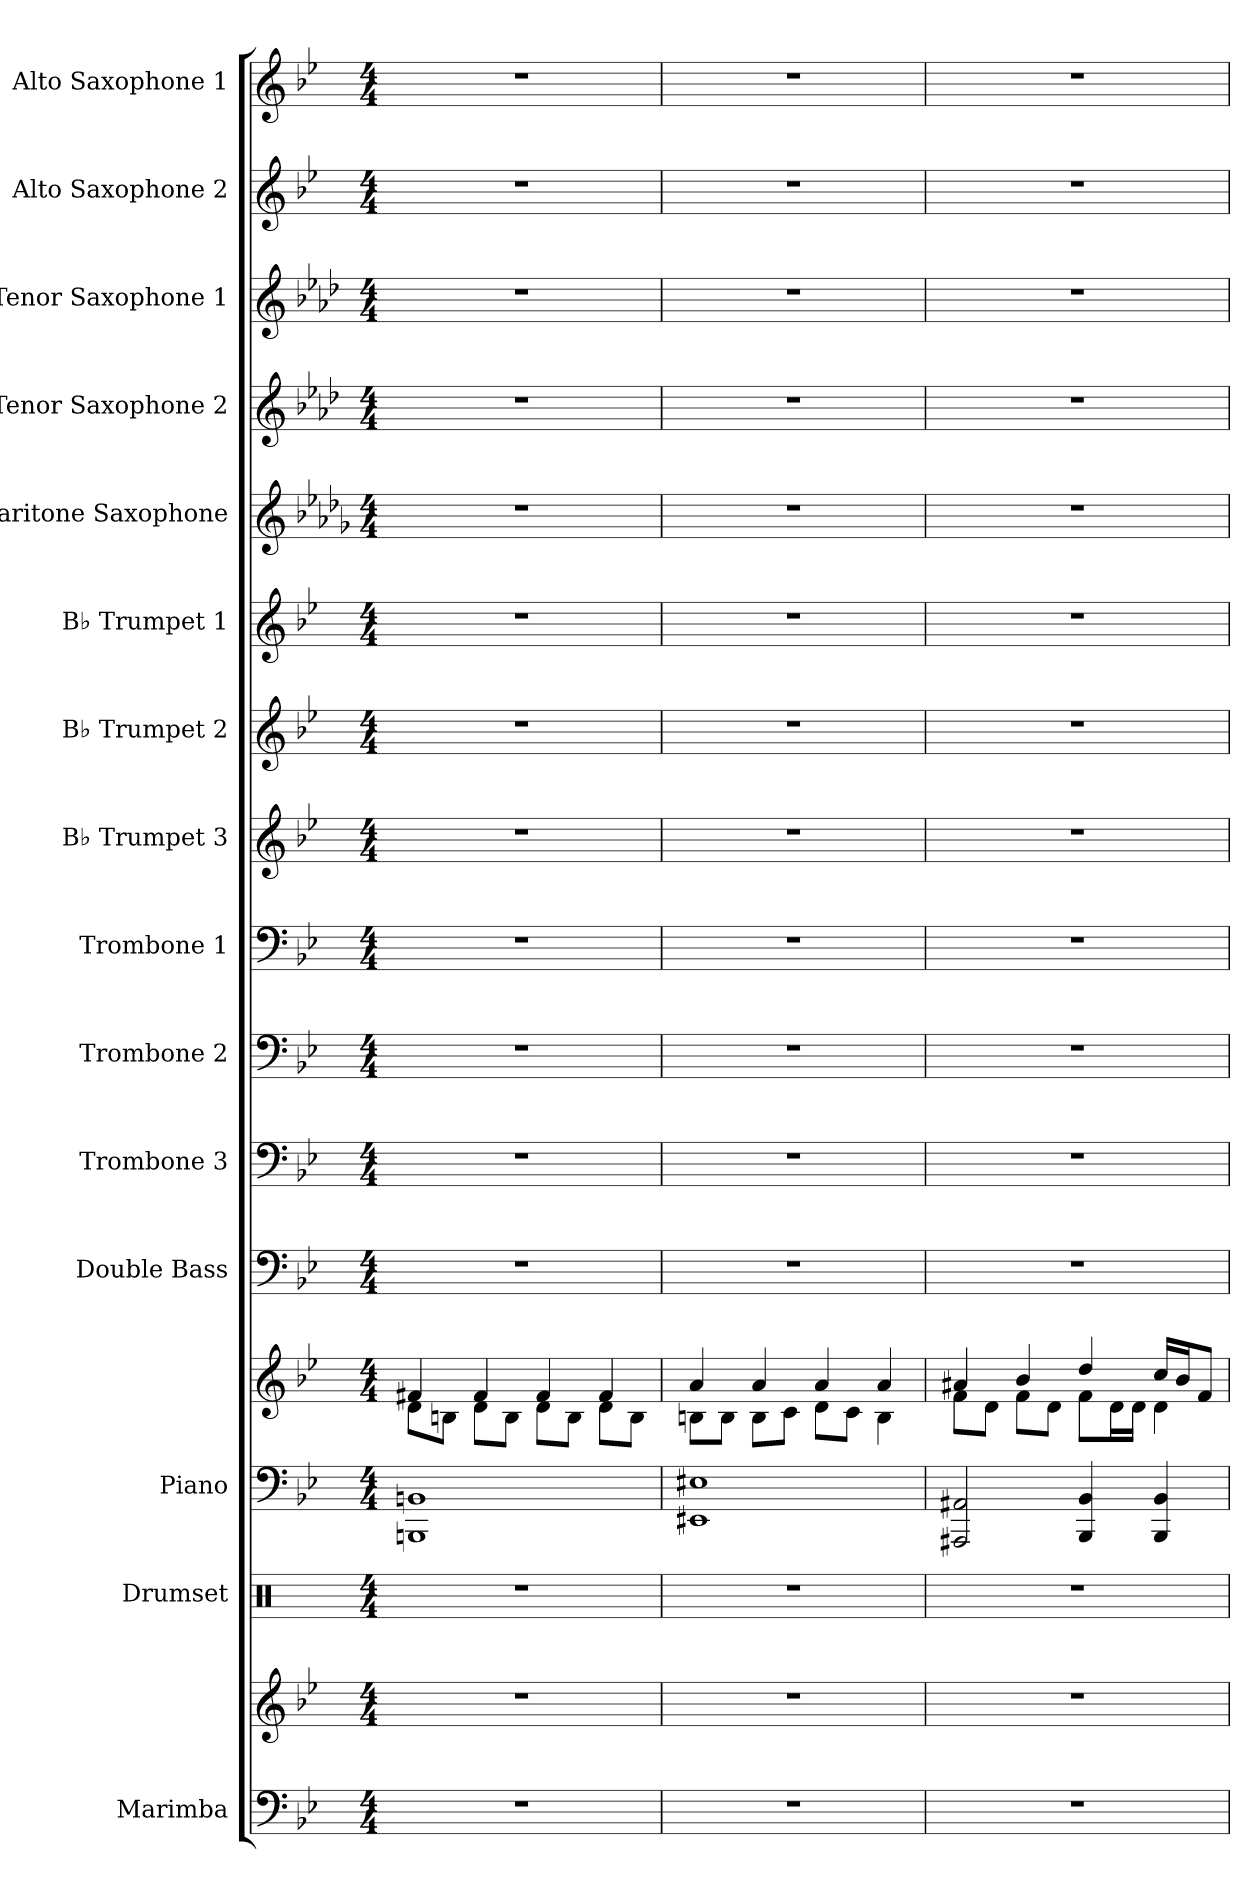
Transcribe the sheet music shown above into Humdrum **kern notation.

**kern	**kern	**kern	**kern	**kern	**kern	**kern	**kern	**kern	**kern	**kern	**kern	**kern	**kern	**kern	**kern	**kern
*part15	*part15	*part14	*part13	*part13	*part12	*part11	*part10	*part9	*part8	*part7	*part6	*part5	*part4	*part3	*part2	*part1
*staff17	*staff16	*staff15	*staff14	*staff13	*staff12	*staff11	*staff10	*staff9	*staff8	*staff7	*staff6	*staff5	*staff4	*staff3	*staff2	*staff1
*I"Marimba	*	*I"Drumset	*I"Piano	*	*I"Double Bass	*I"Trombone 3	*I"Trombone 2	*I"Trombone 1	*I"B♭ Trumpet 3	*I"B♭ Trumpet 2	*I"B♭ Trumpet 1	*I"Baritone Saxophone	*I"Tenor Saxophone 2	*I"Tenor Saxophone 1	*I"Alto Saxophone 2	*I"Alto Saxophone 1
*I'Mrm.	*	*I'D. Set	*I'Pno.	*	*I'Db.	*I'Tbn. 3	*I'Tbn. 2	*I'Tbn. 1	*I'B♭ Tpt. 3	*I'B♭ Tpt. 2	*I'B♭ Tpt. 1	*I'Bar. Sax.	*I'T. Sax. 2	*I'T. Sax. 1	*I'A. Sax. 2	*I'A. Sax. 1
*clefF4	*clefG2	*clefX	*clefF4	*clefG2	*clefF4	*clefF4	*clefF4	*clefF4	*clefG2	*clefG2	*clefG2	*clefG2	*clefG2	*clefG2	*clefG2	*clefG2
*	*	*	*	*	*ITrd7c12	*	*	*	*ITrd1c2	*ITrd1c2	*ITrd1c2	*ITrd12c21	*ITrd8c14	*ITrd8c14	*ITrd5c9	*ITrd5c9
*k[b-e-]	*k[b-e-]	*k[]	*k[b-e-]	*k[b-e-]	*k[b-e-]	*k[b-e-]	*k[b-e-]	*k[b-e-]	*k[b-e-a-d-]	*k[b-e-a-d-]	*k[b-e-a-d-]	*k[b-e-a-d-g-]	*k[b-e-a-d-]	*k[b-e-a-d-]	*k[b-e-a-d-g-]	*k[b-e-a-d-g-]
*M4/4	*M4/4	*M4/4	*M4/4	*M4/4	*M4/4	*M4/4	*M4/4	*M4/4	*M4/4	*M4/4	*M4/4	*M4/4	*M4/4	*M4/4	*M4/4	*M4/4
*MM60	*MM60	*MM60	*MM60	*MM60	*MM60	*MM60	*MM60	*MM60	*MM60	*MM60	*MM60	*MM60	*MM60	*MM60	*MM60	*MM60
=1	=1	=1	=1	=1	=1	=1	=1	=1	=1	=1	=1	=1	=1	=1	=1	=1
*	*	*	*	*^	*	*	*	*	*	*	*	*	*	*	*	*
1r	1r	1r	1BBBn 1BBn	4f#X/	8d\L	1r	1r	1r	1r	1r	1r	1r	1r	1r	1r	1r	1r
.	.	.	.	.	8Bn\J	.	.	.	.	.	.	.	.	.	.	.	.
.	.	.	.	4f#/	8d\L	.	.	.	.	.	.	.	.	.	.	.	.
.	.	.	.	.	8B\J	.	.	.	.	.	.	.	.	.	.	.	.
.	.	.	.	4f#/	8d\L	.	.	.	.	.	.	.	.	.	.	.	.
.	.	.	.	.	8B\J	.	.	.	.	.	.	.	.	.	.	.	.
.	.	.	.	4f#/	8d\L	.	.	.	.	.	.	.	.	.	.	.	.
.	.	.	.	.	8B\J	.	.	.	.	.	.	.	.	.	.	.	.
=2	=2	=2	=2	=2	=2	=2	=2	=2	=2	=2	=2	=2	=2	=2	=2	=2	=2
1r	1r	1r	1EE#X 1E#X	4a/	8Bn\L	1r	1r	1r	1r	1r	1r	1r	1r	1r	1r	1r	1r
.	.	.	.	.	8B\J	.	.	.	.	.	.	.	.	.	.	.	.
.	.	.	.	4a/	8B\L	.	.	.	.	.	.	.	.	.	.	.	.
.	.	.	.	.	8c\J	.	.	.	.	.	.	.	.	.	.	.	.
.	.	.	.	4a/	8d\L	.	.	.	.	.	.	.	.	.	.	.	.
.	.	.	.	.	8c\J	.	.	.	.	.	.	.	.	.	.	.	.
.	.	.	.	4a/	4B\	.	.	.	.	.	.	.	.	.	.	.	.
=3	=3	=3	=3	=3	=3	=3	=3	=3	=3	=3	=3	=3	=3	=3	=3	=3	=3
1r	1r	1r	2AAA#X/ 2AA#X/	4a#X/	8f\L	1r	1r	1r	1r	1r	1r	1r	1r	1r	1r	1r	1r
.	.	.	.	.	8d\J	.	.	.	.	.	.	.	.	.	.	.	.
.	.	.	.	4b-/	8f\L	.	.	.	.	.	.	.	.	.	.	.	.
.	.	.	.	.	8d\J	.	.	.	.	.	.	.	.	.	.	.	.
.	.	.	4BBB-/ 4BB-/	4dd/	8f\L	.	.	.	.	.	.	.	.	.	.	.	.
.	.	.	.	.	16d\L	.	.	.	.	.	.	.	.	.	.	.	.
.	.	.	.	.	16d\JJ	.	.	.	.	.	.	.	.	.	.	.	.
.	.	.	4BBB-/ 4BB-/	16cc/LL	4d\	.	.	.	.	.	.	.	.	.	.	.	.
.	.	.	.	16b-/J	.	.	.	.	.	.	.	.	.	.	.	.	.
.	.	.	.	8f/J	.	.	.	.	.	.	.	.	.	.	.	.	.
*	*	*	*	*v	*v	*	*	*	*	*	*	*	*	*	*	*	*
=	=	=	=	=	=	=	=	=	=	=	=	=	=	=	=	=
*-	*-	*-	*-	*-	*-	*-	*-	*-	*-	*-	*-	*-	*-	*-	*-	*-
